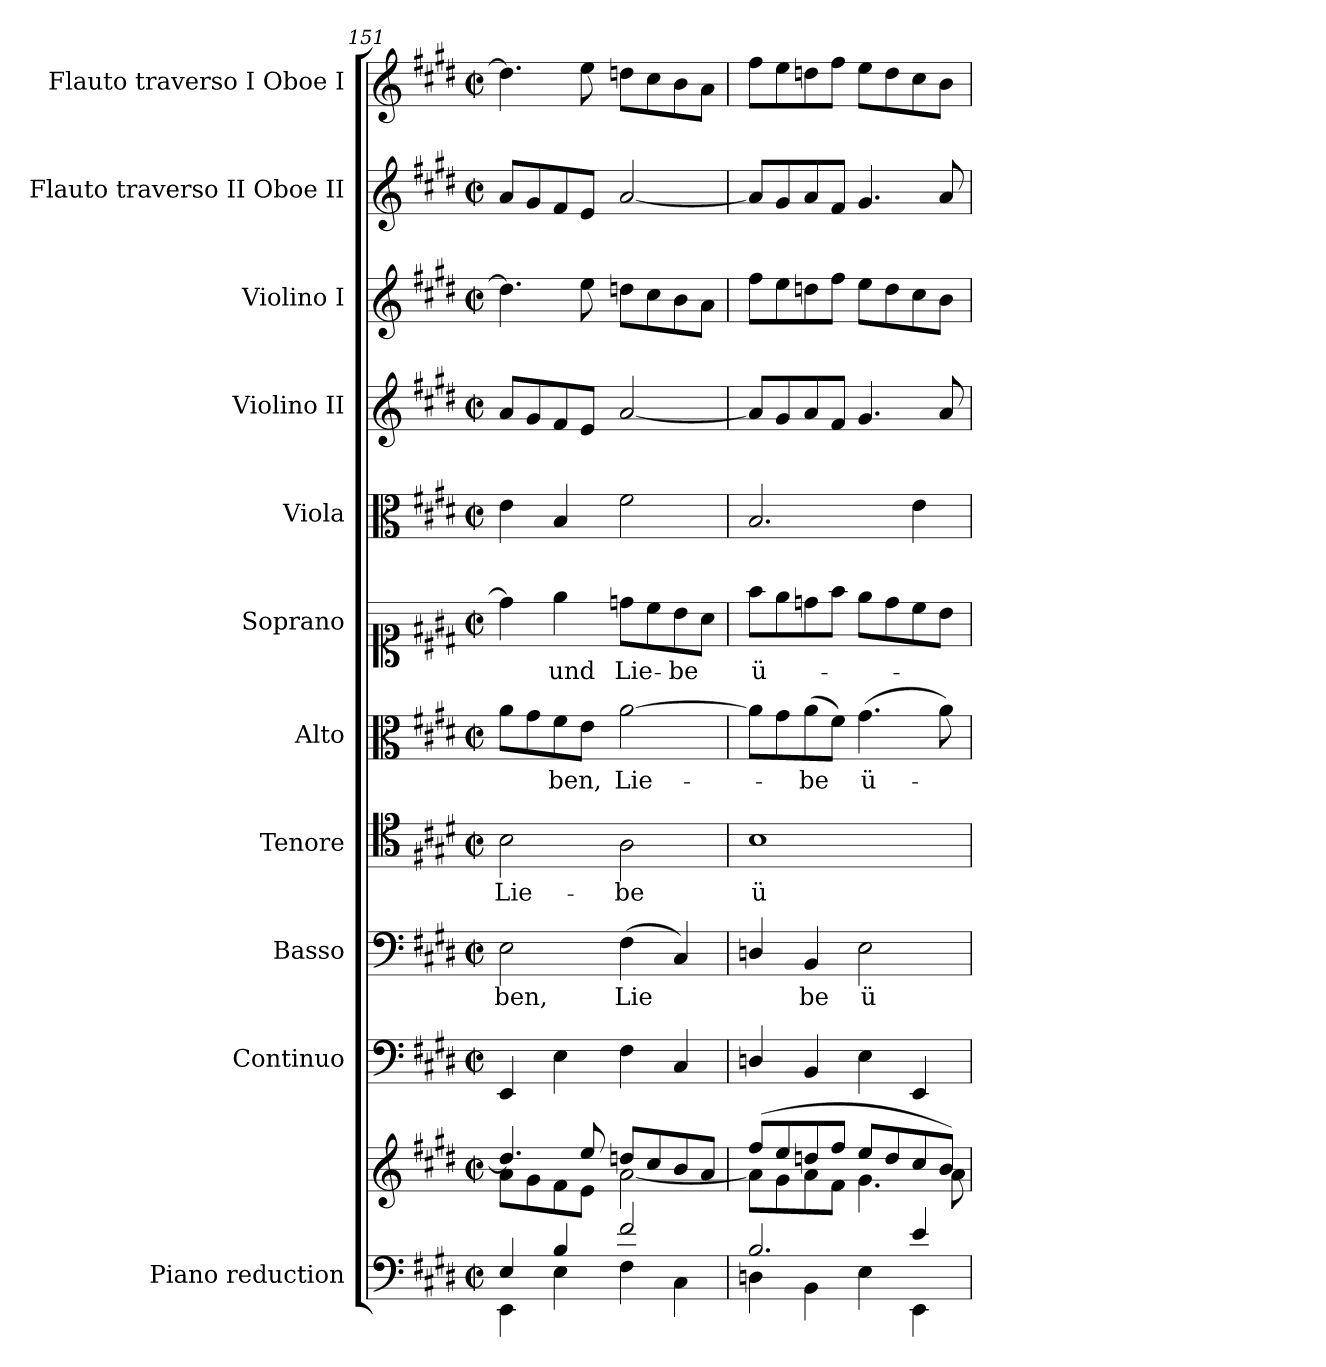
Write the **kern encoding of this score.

**kern	**kern	**kern	**kern	**text	**kern	**text	**kern	**text	**kern	**text	**kern	**kern	**kern	**kern	**kern
*part11	*part11	*part10	*part9	*part9	*part8	*part8	*part7	*part7	*part6	*part6	*part5	*part4	*part3	*part2	*part1
*staff12	*staff11	*staff10	*staff9	*staff9	*staff8	*staff8	*staff7	*staff7	*staff6	*staff6	*staff5	*staff4	*staff3	*staff2	*staff1
*I"Piano reduction	*	*I"Continuo	*I"Basso	*	*I"Tenore	*	*I"Alto	*	*I"Soprano	*	*I"Viola	*I"Violino II	*I"Violino I	*I"Flauto traverso II Oboe II	*I"Flauto traverso I Oboe I
*I'Pno	*	*	*	*	*	*	*	*	*	*	*	*	*	*I'Ob	*I'Ob
*clefF4	*clefG2	*clefF4	*clefF4	*	*clefC4	*	*clefC3	*	*clefC1	*	*clefC3	*clefG2	*clefG2	*clefG2	*clefG2
*k[f#c#g#d#]	*k[f#c#g#d#]	*k[f#c#g#d#]	*k[f#c#g#d#]	*	*k[f#c#g#d#]	*	*k[f#c#g#d#]	*	*k[f#c#g#d#]	*	*k[f#c#g#d#]	*k[f#c#g#d#]	*k[f#c#g#d#]	*k[f#c#g#d#]	*k[f#c#g#d#]
*M2/2	*M2/2	*M2/2	*M2/2	*	*M2/2	*	*M2/2	*	*M2/2	*	*M2/2	*M2/2	*M2/2	*M2/2	*M2/2
*met(c|)	*met(c|)	*met(c|)	*met(c|)	*	*met(c|)	*	*met(c|)	*	*met(c|)	*	*met(c|)	*met(c|)	*met(c|)	*met(c|)	*met(c|)
=151	=151	=151	=151	=151	=151	=151	=151	=151	=151	=151	=151	=151	=151	=151	=151
*^	*^	*	*	*	*	*	*	*	*	*	*	*	*	*	*
!	!	!	!	!	!	!LO:LY:b	!	!LO:LY:b	!	!	!	!	!	!	!	!	!
4E/	4EE\	4.dd/]	8a\L	4EE/	2E\	ben,	2B\	Lie-	8a\L	.	4dd\]	.	4e\	8a/L	4.dd\]	8a/L	4.dd\]
.	.	.	8g#\	.	.	.	.	.	8g#\	.	.	.	.	8g#/	.	8g#/	.
!	!	!	!	!	!	!	!	!	!	!LO:LY:b	!	!LO:LY:b	!	!	!	!	!
4B/	4E\	.	8f#\	4E\	.	.	.	.	8f#\	ben,	4ee\	und	4B/	8f#/	.	8f#/	.
.	.	8ee/	8e\J	.	.	.	.	.	8e\J	.	.	.	.	8e/J	8ee\	8e/J	8ee\
!	!	!	!	!	!	!LO:LY:b	!	!LO:LY:b	!	!LO:LY:b	!	!LO:LY:b	!	!	!	!	!
2f#/	4F#\	8ddn/L	[2a\	4F#\	(>4F#\	Lie	2A\	be	[2a\	Lie-	8ddn\L	Lie-	2f#\	[2a/	8ddn\L	[2a/	8ddn\L
.	.	8cc#/	.	.	.	.	.	.	.	.	8cc#\	.	.	.	8cc#\	.	8cc#\
!	!	!	!	!	!	!	!	!	!	!	!	!LO:LY:b	!	!	!	!	!
.	4C#\	8b/	.	4C#/	4C#/)	.	.	.	.	.	8b\	be	.	.	8b\	.	8b\
.	.	8a/J	.	.	.	.	.	.	.	.	8a\J	.	.	.	8a\J	.	8a\J
!!LO:PB:g=z
=152	=152	=152	=152	=152	=152	=152	=152	=152	=152	=152	=152	=152	=152	=152	=152	=152	=152
!	!	!	!	!	!	!	!	!LO:LY:b	!	!	!	!LO:LY:b	!	!	!	!	!
2.B/	4Dn\	(>8ff#/L	8a\L]	4Dn/	4Dn/	.	1B	ü--	8a\L]	.	8ff#\L	ü-	2.B/	8a/L]	8ff#\L	8a/L]	8ff#\L
.	.	8ee/	8g#\	.	.	.	.	.	8g#\	.	8ee\	.	.	8g#/	8ee\	8g#/	8ee\
!	!	!	!	!	!	!LO:LY:b	!	!	!	!LO:LY:b	!	!	!	!	!	!	!
.	4BB\	8ddn/	8a\	4BB/	4BB/	be	.	.	(>8a\	be	8ddn\	.	.	8a/	8ddn\	8a/	8ddn\
.	.	8ff#/J	8f#\J	.	.	.	.	.	8f#\J)	.	8ff#\J	.	.	8f#/J	8ff#\J	8f#/J	8ff#\J
!	!	!	!	!	!	!LO:LY:b	!	!	!	!LO:LY:b	!	!	!	!	!	!	!
.	4E\	8ee/L	4.g#\	4E\	2E\	ü-	.	.	(>4.g#\	ü-	8ee\L	.	.	4.g#/	8ee\L	4.g#/	8ee\L
.	.	8dd/	.	.	.	.	.	.	.	.	8dd\	.	.	.	8dd\	.	8dd\
4e/	4EE\	8cc#/	.	4EE/	.	.	.	.	.	.	8cc#\	.	4e\	.	8cc#\	.	8cc#\
.	.	8b/J)	8a\	.	.	.	.	.	8a\)	.	8b\J	.	.	8a/	8b\J	8a/	8b\J
*v	*v	*	*	*	*	*	*	*	*	*	*	*	*	*	*	*	*
*	*v	*v	*	*	*	*	*	*	*	*	*	*	*	*	*	*
=	=	=	=	=	=	=	=	=	=	=	=	=	=	=	=
*-	*-	*-	*-	*-	*-	*-	*-	*-	*-	*-	*-	*-	*-	*-	*-
